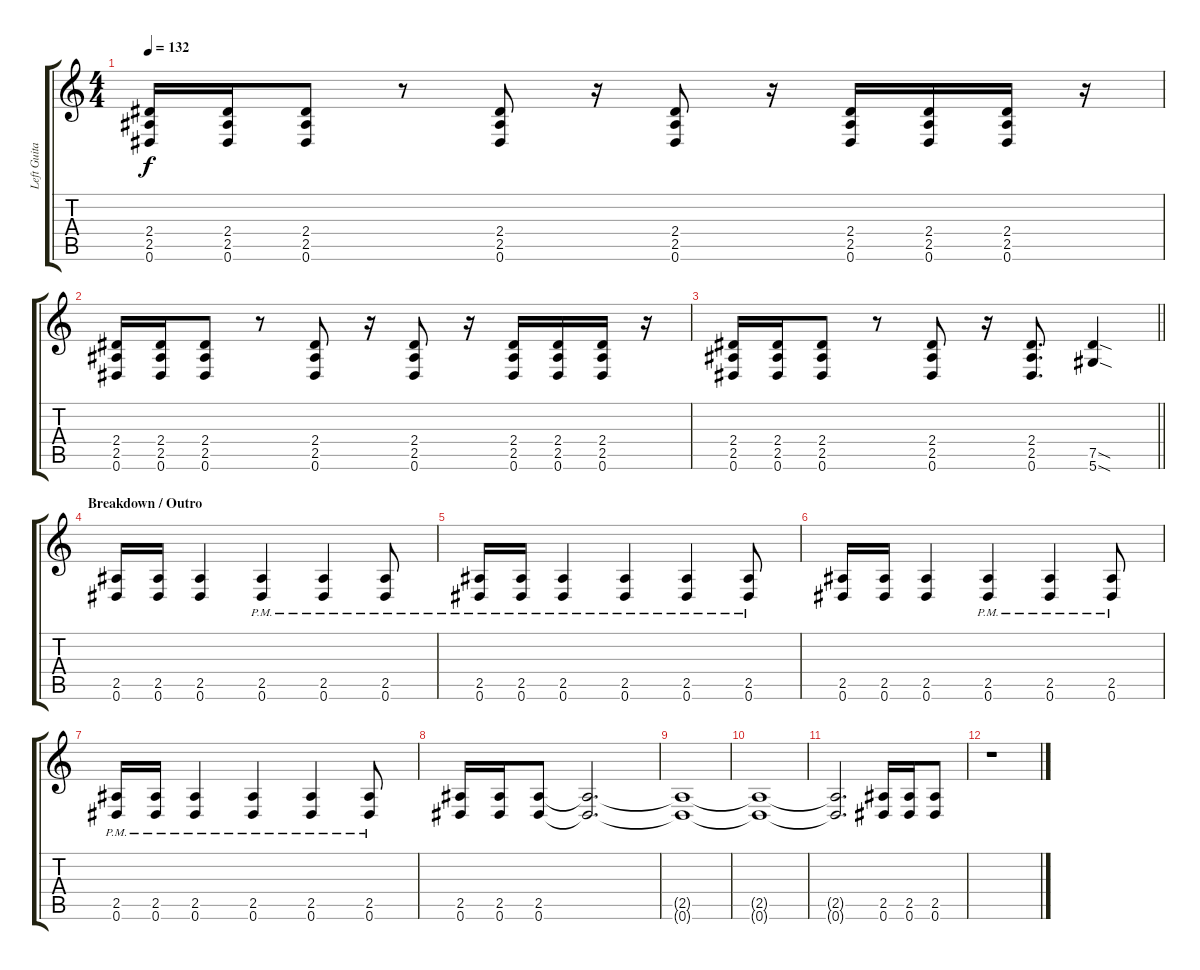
\track ("Left Guitar" "Left Guita") {instrument distortionguitar}
\staff {score tabs}
\tuning (Eb4 Bb3 Gb3 Db3 Ab2 Eb2) {hide}
\ts (4 4)
\tempo 132
\clef g2
\ks c
(2.4 2.5 0.6).16{dy f} (2.4 2.5 0.6).16 (2.4 2.5 0.6).8 r.8 (2.4 2.5 0.6).8 r.16 (2.4 2.5 0.6).8 r.16 (2.4 2.5 0.6).16 (2.4 2.5 0.6).16 (2.4 2.5 0.6).16 r.16 |
(2.4 2.5 0.6).16 (2.4 2.5 0.6).16 (2.4 2.5 0.6).8 r.8 (2.4 2.5 0.6).8 r.16 (2.4 2.5 0.6).8 r.16 (2.4 2.5 0.6).16 (2.4 2.5 0.6).16 (2.4 2.5 0.6).16 r.16 |
\barLineRight lightlight
(2.4 2.5 0.6).16 (2.4 2.5 0.6).16 (2.4 2.5 0.6).8 r.8 (2.4 2.5 0.6).8 r.16 (2.4 2.5 0.6).8{d} (7.5{sod} 5.6{sod}).4 |
\section ("" "Breakdown / Outro")
(2.5 0.6).16 (2.5 0.6).16 (2.5 0.6).4 (2.5{pm} 0.6{pm}).4 (2.5{pm} 0.6{pm}).4 (2.5{pm} 0.6{pm}).8 |
(2.5{pm} 0.6{pm}).16 (2.5{pm} 0.6{pm}).16 (2.5{pm} 0.6{pm}).4 (2.5{pm} 0.6{pm}).4 (2.5{pm} 0.6{pm}).4 (2.5{pm} 0.6{pm}).8 |
(2.5 0.6).16 (2.5 0.6).16 (2.5 0.6).4 (2.5{pm} 0.6{pm}).4 (2.5{pm} 0.6{pm}).4 (2.5{pm} 0.6{pm}).8 |
(2.5{pm} 0.6{pm}).16 (2.5{pm} 0.6{pm}).16 (2.5{pm} 0.6{pm}).4 (2.5{pm} 0.6{pm}).4 (2.5{pm} 0.6{pm}).4 (2.5{pm} 0.6{pm}).8 |
(2.5 0.6).16 (2.5 0.6).16 (2.5 0.6).8 (2.5{t} 0.6{t}).2{d} |
(2.5{t} 0.6{t}).1 |
(2.5{t} 0.6{t}).1 |
(2.5{t} 0.6{t}).2{d} (2.5 0.6).16 (2.5 0.6).16 (2.5 0.6).8 |
r.1
